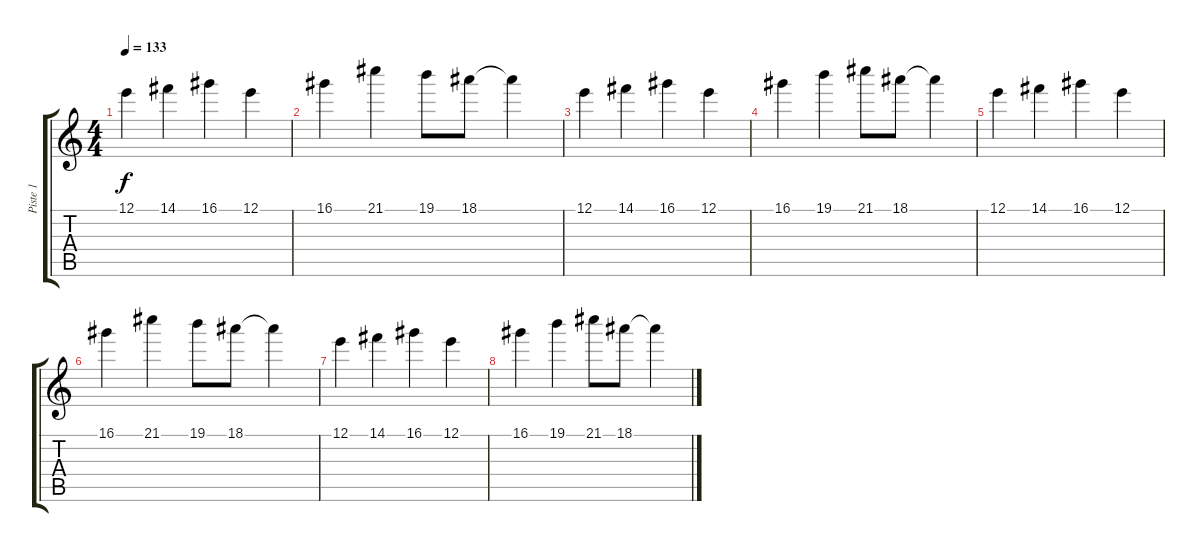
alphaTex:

\track ("Piste 1" "Piste 1") {instrument celesta}
\staff {score tabs}
\tuning (E5 B4 G4 D4 A3 E3) {hide}
\ts (4 4)
\tempo 133
\clef g2
\ks c
12.1.4{dy f} 14.1.4 16.1.4 12.1.4 |
16.1.4 21.1.4 19.1.8 18.1.8 18.1{t}.4 |
12.1.4 14.1.4 16.1.4 12.1.4 |
16.1.4 19.1.4 21.1.8 18.1.8 18.1{t}.4 |
12.1.4 14.1.4 16.1.4 12.1.4 |
16.1.4 21.1.4 19.1.8 18.1.8 18.1{t}.4 |
12.1.4 14.1.4 16.1.4 12.1.4 |
16.1.4 19.1.4 21.1.8 18.1.8 18.1{t}.4
